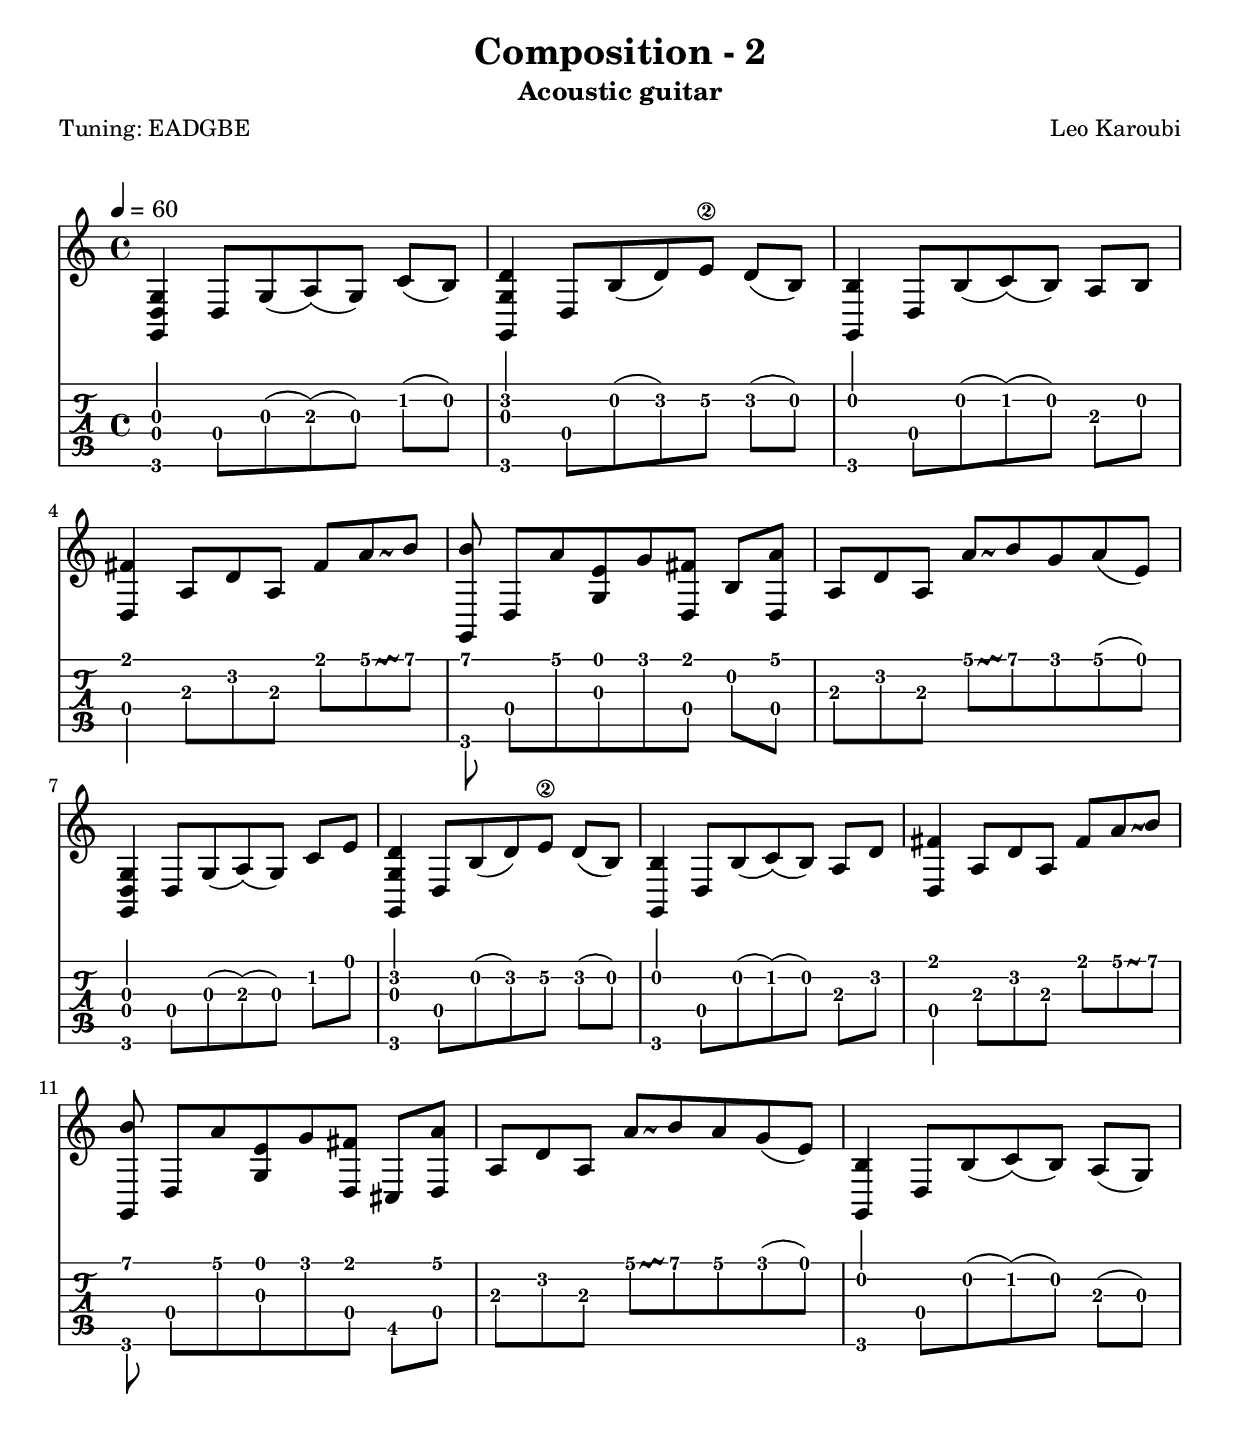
\version "2.22.1"
\include "english.ly"
\header {
  title = "Composition - 2"
  subtitle = ""
  instrument = "Acoustic guitar"
  meter = "Tuning: EADGBE"
  arranger = "Leo Karoubi"
  % composer = "Leo Karoubi"
}

\layout { 
  indent = 0.0\cm 
  #(layout-set-staff-size 21)
  \context {
    \Score
    \override Glissando.thickness = #3
    \override Glissando.style = #'trill
    \override SpacingSpanner.common-shortest-duration = #(ly:make-moment 1/16)
  }
}

\markup { 
  \vspace #1
}

timeSign = 4/4
harmTwelveMarkup = -\markup { \center-align \abs-fontsize #8 { 12 }}
harmSevenMarkup = -\markup { \center-align \abs-fontsize #8 { 7 }}

intro = {
    <c e'>4 e8[ g c'] e'8([g'()e')] |
    <g, g'>8 d8[ g d] g'[ \glissando a' g' e'] |
    <c e'>4 e8[ g e] e'8([f'()e')] |
    <g, d'>8 d8[ g d]  d'8[\glissando e'\2 g' b] |
    <a, c'>8 e8[a e]  c'8[\glissando d' c' b] |
    <f-sharp, a>8 a,8[d a,] a8[\glissando b\3 a g] |
}

chorus = {
    <g, d g>4 d8[ g(a()g)] c'([ b)] | 
    <g, g d'>4 d8[ b(d') e'\2] d'([ b)] |
    <g, b>4 d8[ b(c'()b)] a8[ b] |
    <d f-sharp'>4 a8[ d' a] f-sharp'[ a' \glissando b'] |
    <g, b'>8 d8[ a' <g e'> g' <d f-sharp'>]
    b[ <d a'>] a8[ d' a] a'[ \glissando b' g' a'( e')] |

    <g, d g>4 d8[ g(a()g)] c'[ e'] |
    <g, g d'>4 d8[ b(d') e'\2] d'([ b)] |
    <g, b>4 d8[ b(c'()b)] a8[ d'] |
    <d f-sharp'>4 a8[ d' a] f-sharp'[ a' \glissando b'] |
    <g, b'>8 d8[ a' <g e'> g' <d f-sharp'>]
    c-sharp[ <d a'>] a8[ d' a] a'[ \glissando b' a' g'( e')] |

    <g, b>4 d8[ b(c'()b)] a8([ g)] |
}

verse = {
}

outro = {
    <c e'>4 e8[ g c'] e'8([f'()e')] |
    <g, d'>8\fermata d8[ a d]  d'8[\glissando e'\2 g' b] |
    <a, c'>8\fermata e8[a e]  c'8[\glissando d' c' b] |
    <f-sharp, a>8\fermata a,8[d a,] a8[\glissando b\3 a g] |
    d8\harmonic\harmSevenMarkup[ b\harmonic\harmTwelveMarkup g\harmonic\harmSevenMarkup  g\harmonic\harmTwelveMarkup]
}

full_part = {
    % \intro
    \chorus
    % \outro
}

\score {
    <<
    \new Staff {
        \clef "G"
        \time \timeSign
        \tempo 4 = 60
        \full_part
    }
    \new TabStaff {
        \set TabStaff.minimumFret = #0
        \tempo 4 = 60
        \time \timeSign
        \tabFullNotation
        \full_part
    }
    >>
}
